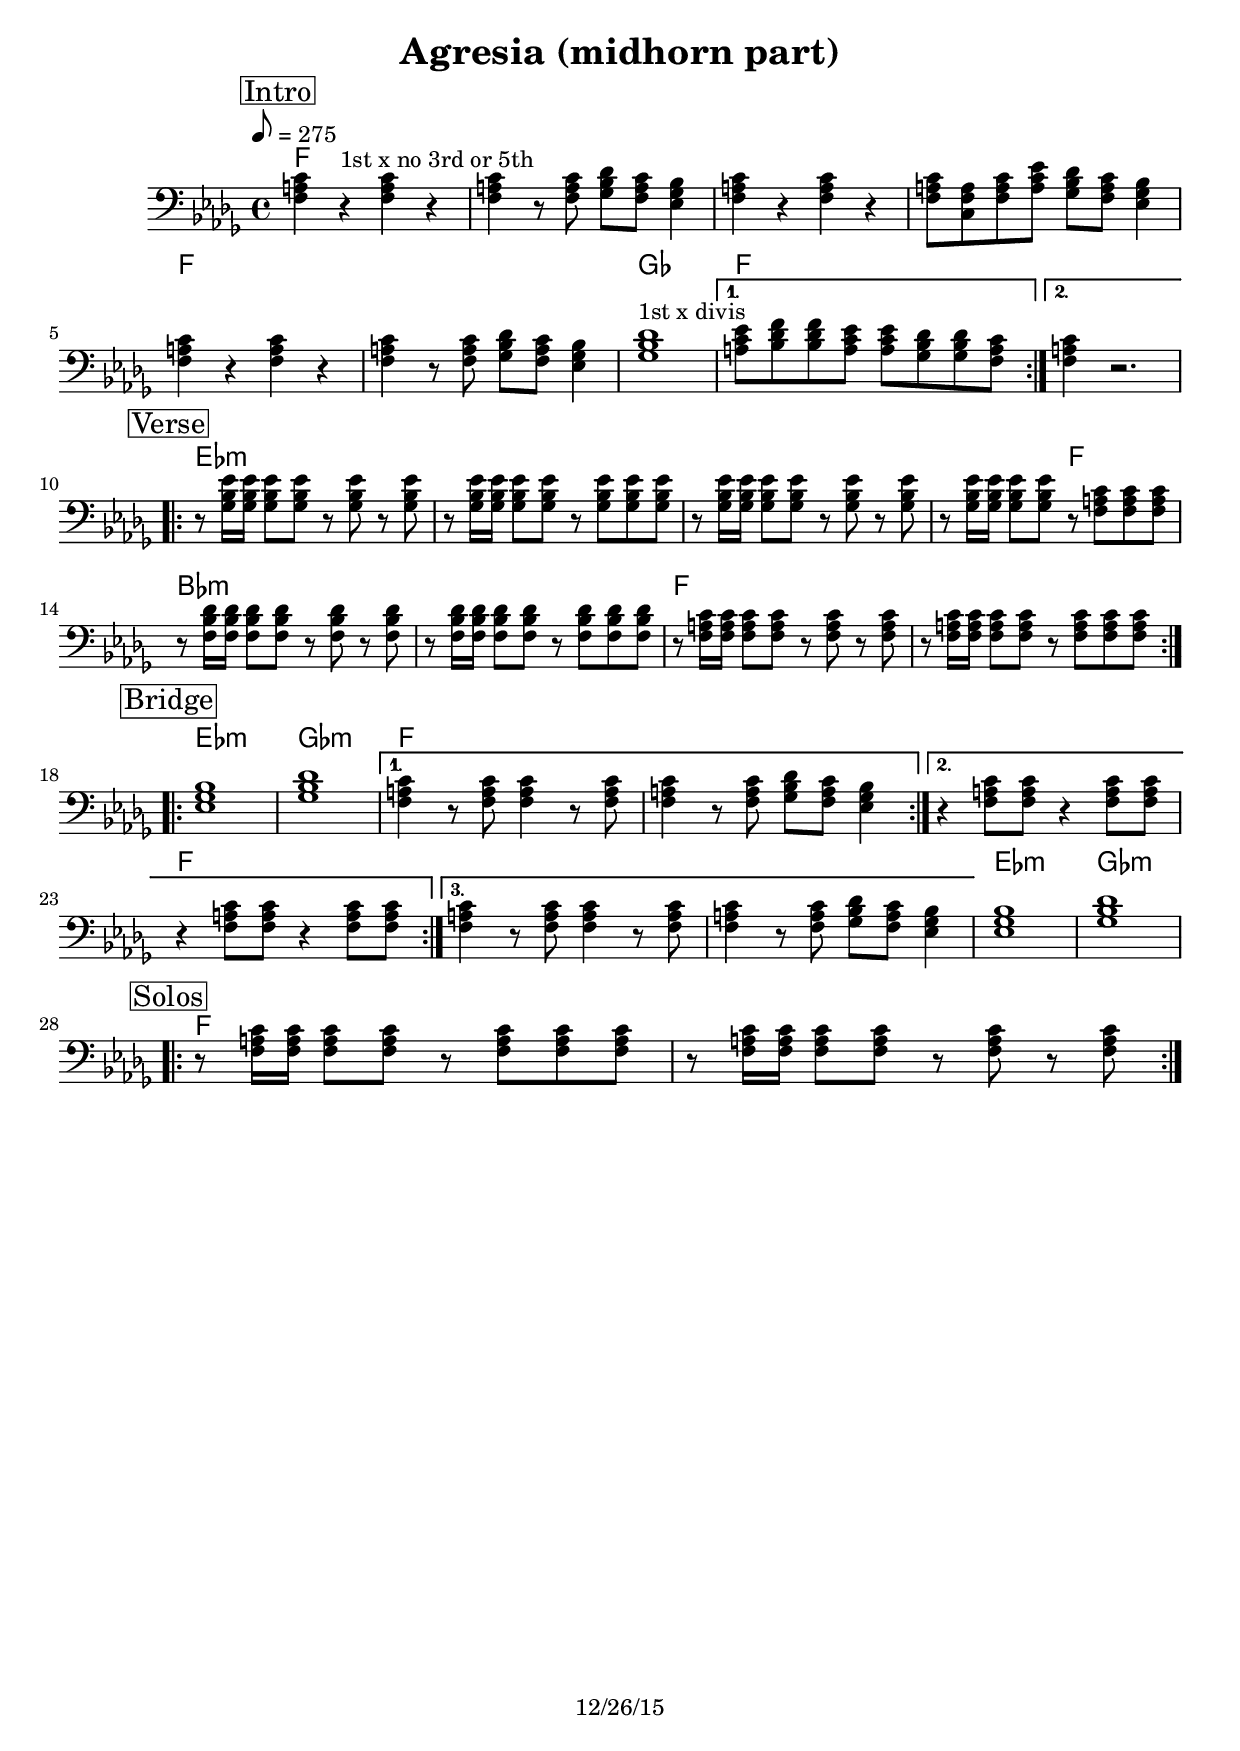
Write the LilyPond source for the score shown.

\version "2.16.0"

\header {

title = "Agresia (midhorn part)"

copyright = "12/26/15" %date of latest edits

}

bass=
\relative c {
\key bes \minor {

\mark \markup { \box "Intro" }
\repeat volta 2 {
  <f a c>4    r^"1st x no 3rd or 5th"  <f a c>   r     
<f a c>    r8 <f a c>  <ges bes des> <f a c>   <es ges bes>4
<f a c>4    r  <f a c>   r     
<f a c>8 <c f a>   <f a c> <a c ees>  <ges bes des> <f a c>   <es ges bes>4
<f a c>4    r  <f a c>   r     
<f a c>    r8 <f a c>  <ges bes des> <f a c>   <es ges bes>4
<ges bes des>1^"1st x divis"
}
\alternative {
      { <a c es>8 <bes des f>   <bes des f> <a c es>   <a c es> <ges bes des>   <ges bes des> <f a c>    }
      {   <f a c>4 r2.    }
    }



\break
\mark \markup { \box "Verse" }
\repeat volta 3 {
r8 <ges bes es>16 <ges bes es>    <ges bes es>8  <ges bes es>    r <ges bes es>   r  <ges bes es>
r8 <ges bes es>16 <ges bes es>    <ges bes es>8  <ges bes es>    r <ges bes es>   <ges bes es>  <ges bes es>
r8 <ges bes es>16 <ges bes es>    <ges bes es>8  <ges bes es>    r <ges bes es>   r  <ges bes es>
r8 <ges bes es>16 <ges bes es>    <ges bes es>8  <ges bes es>    r <f a c>   <f a c>  <f a c>
  
\break
r8 <f bes des>16 <f bes des>    <f bes des>8  <f bes des>    r <f bes des>   r  <f bes des>
r8 <f bes des>16 <f bes des>    <f bes des>8  <f bes des>    r <f bes des>   <f bes des>  <f bes des>  
r8 <f a c>16 <f a c>    <f a c>8  <f a c>    r <f a c>   r  <f a c>
r8 <f a c>16 <f a c>    <f a c>8  <f a c>    r <f a c>   <f a c>  <f a c>
}
%{
\break
r8 <ges bes es>16 <ges bes es>    <ges bes es>8  <ges bes es>    r <ges bes es>   r  <ges bes es>
r8 <ges bes es>16 <ges bes es>    <ges bes es>8  <ges bes es>    r <ges bes es>   <ges bes es>  <ges bes es>
r8 <ges bes es>16 <ges bes es>    <ges bes es>8  <ges bes es>    r <ges bes es>   r  <ges bes es>
r8 <ges bes es>16 <ges bes es>    <ges bes es>8  <ges bes es>    r <f a c>   <f a c>  <f a c>


\break
r8 <f bes des>16 <f bes des>    <f bes des>8  <f bes des>    r <f bes des>   r  <f bes des>
r8 <f bes des>16 <f bes des>    <f bes des>8  <f bes des>    r <f bes des>   <f bes des>  <f bes des>  
r8 <f a c>16 <f a c>    <f a c>8  <f a c>    r <f a c>   r  <f a c>
r8 <f a c>16 <f a c>    <f a c>8  <f a c>    r <f a c>   <f a c>  <f a c>
%}

\break
\mark \markup { \box "Bridge" }
\repeat volta 3 {
<es ges bes>1  <ges bes des>1  
}
\alternative {
 {<f a c>4    r8 <f a c>8     <f a c>4    r8  <f a c>8   <f a c>4    r8 <f a c>  <ges bes des> <f a c>   <es ges bes>4   }
 {  r4 <f a c>8 <f a c>8  r4 <f a c>8 <f a c>8   r4 <f a c>8 <f a c>8   r4 <f a c>8 <f a c>8  }
 {<f a c>4    r8 <f a c>8     <f a c>4    r8  <f a c>8   <f a c>4    r8 <f a c>  <ges bes des> <f a c>   <es ges bes>4   }
}
<es ges bes>1  <ges bes des>1  
\break
\mark \markup { \box "Solos" }
\repeat volta 2 {
r8 <f a c>16 <f a c>    <f a c>8  <f a c>    r <f a c>   <f a c>  <f a c>
r8 <f a c>16 <f a c>    <f a c>8  <f a c>    r <f a c>   r  <f a c>
}

} % end key
} % end part

%part: changes
changes = \chordmode {

%INTRO 
f1 f f f    f f
ges  f  f  

es1:m  es1:m  es1:m  es2:m  f2
bes1:m  bes1:m  f  f  

%es1:m  es1:m  es1:m  es2:m  f2
%bes1:m  bes1:m  f  f  

es1:m  ges1:m f f
f f f f  es1:m  ges1:m
f f 

} % last bracket before layout-- end of last part

\book { \bookOutputSuffix "mids"
\header {
poet = ""
}

\score { <<
\set Score.markFormatter = #format-mark-box-letters
\transpose c c \new ChordNames { \set chordChanges = ##t \changes }


\new Staff \with { \consists "Volta_engraver" } { \set Staff.midiInstrument = #""  \clef bass
\set Staff.instrumentName = #""
\set Staff.shortInstrumentName = #""
\tempo 8 = 275
\bass
}



>> \layout { \context { \Score \remove "Volta_engraver" } }

\midi { }

}

}
